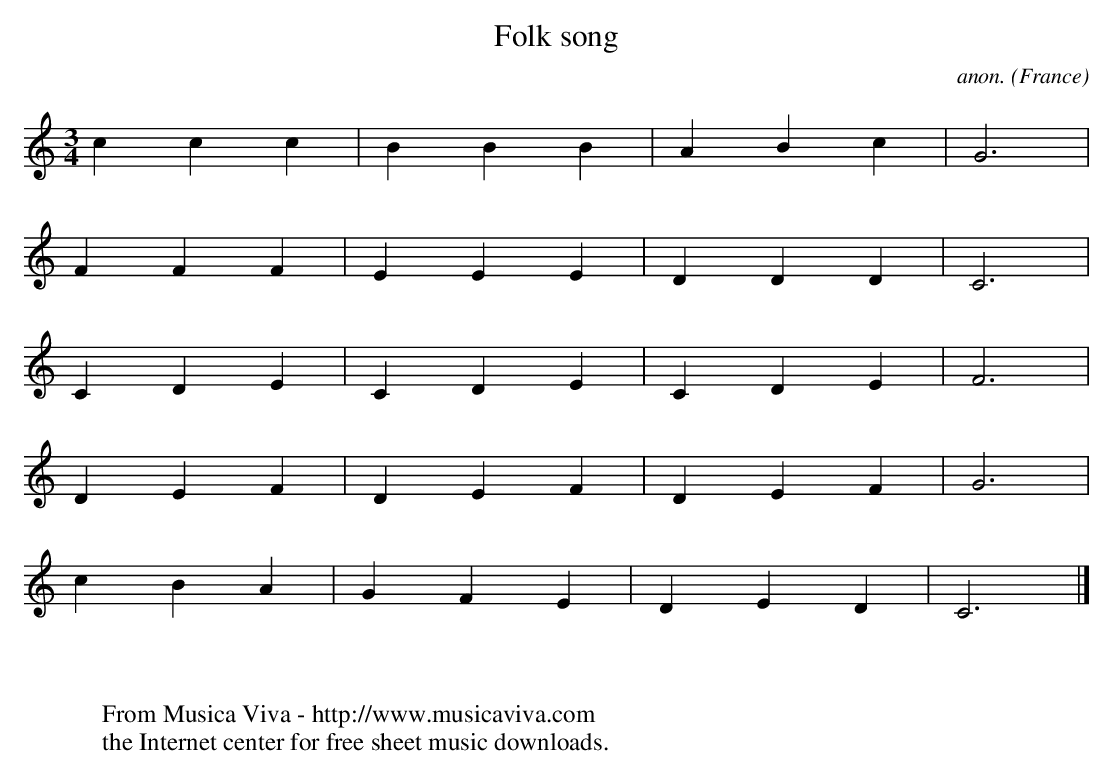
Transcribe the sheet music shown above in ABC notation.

X:1
T:Folk song
C:anon.
O:France
M:3/4
L:1/4
K:C
ccc|BBB|ABc|G3|
FFF|EEE|DDD|C3|
CDE|CDE|CDE|F3|
DEF|DEF|DEF|G3|
cBA|GFE|DED|C3|]
W:
W:
W:  From Musica Viva - http://www.musicaviva.com
W:  the Internet center for free sheet music downloads.
